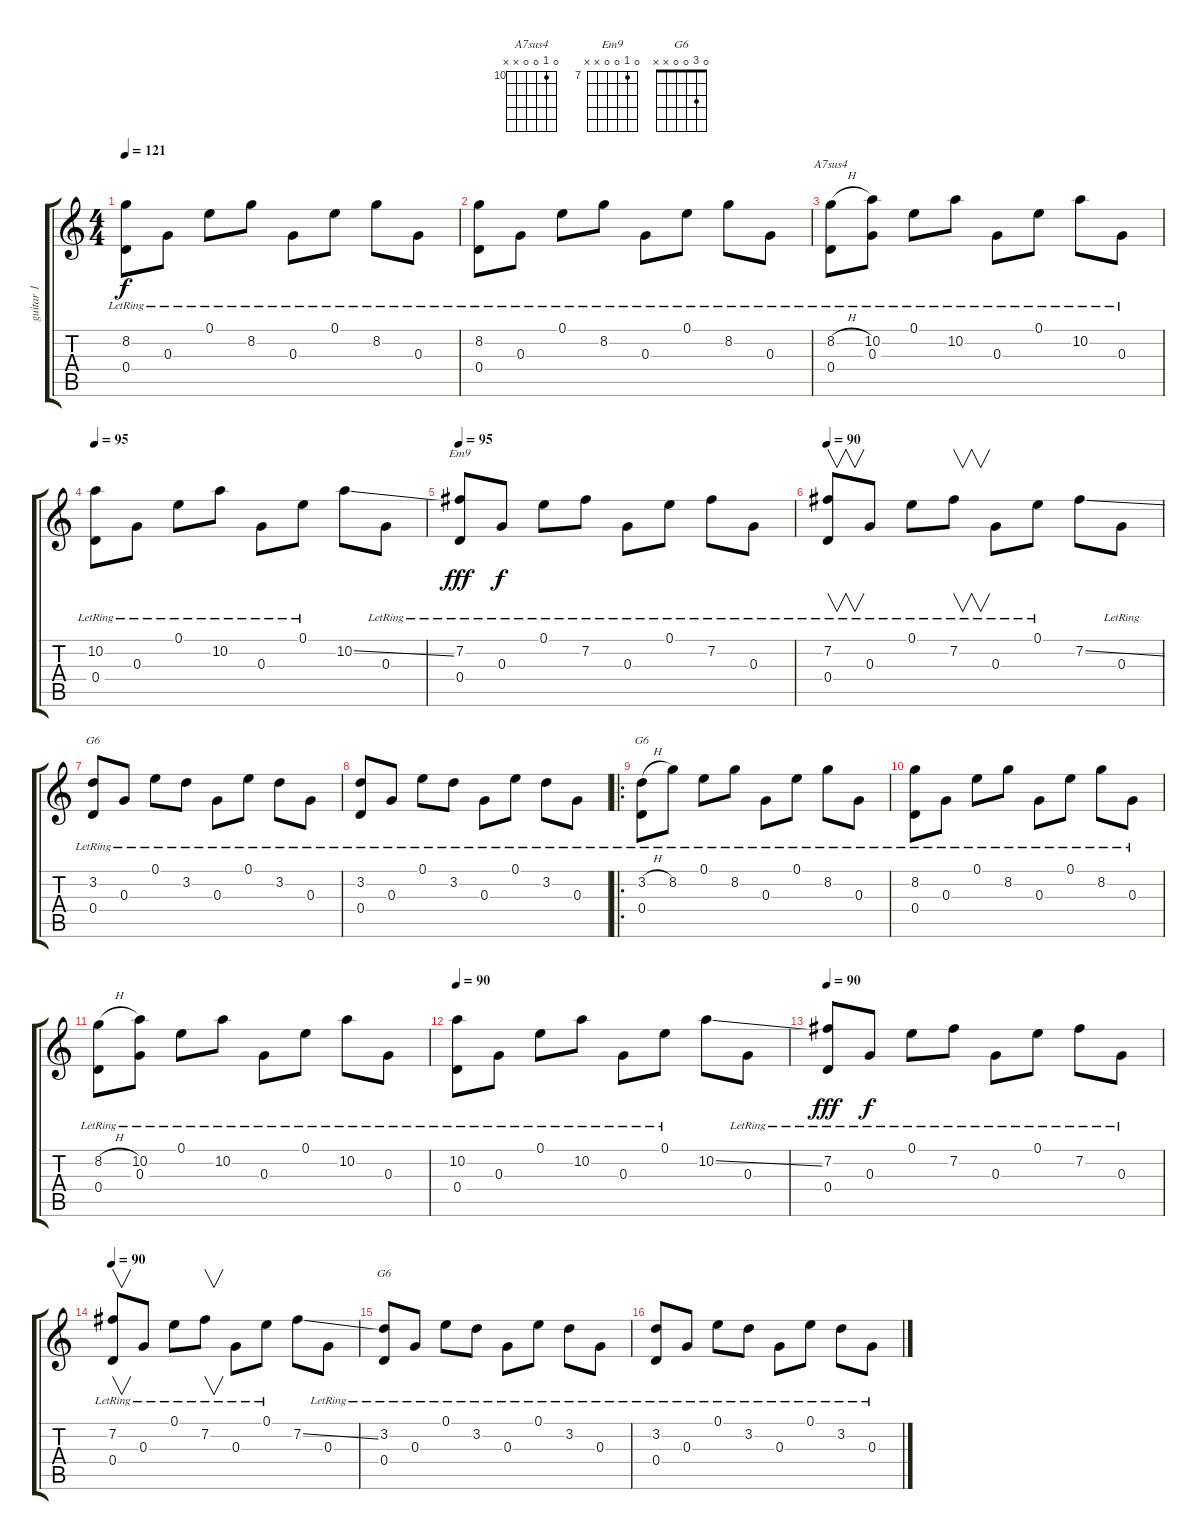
\track ("guitar 1" "guitar 1") {instrument acousticguitarnylon}
\staff {score tabs}
\tuning (E4 B3 G3 D3 A2 E2) {hide}
\chord ("A7sus4" 0 10 0 0 x x) {firstfret 10}
\chord ("Em9" 0 7 0 0 x x) {firstfret 7}
\chord ("G6" 0 3 0 0 x x) {firstfret 3}
\chord ("G6" 0 8 0 0 x x) {firstfret 8}
\chord ("G6" 0 3 0 0 x x)
\ts (4 4)
\tempo 121
\tempo 90
\tempo 121
\clef g2
\ks c
(8.2{lr} 0.4{lr}).8{dy f instrument acousticguitarnylon} 0.3{lr}.8 0.1{lr}.8 8.2{lr}.8 0.3{lr}.8 0.1{lr}.8 8.2{lr}.8 0.3{lr}.8 |
(8.2{lr} 0.4{lr}).8 0.3{lr}.8 0.1{lr}.8 8.2{lr}.8 0.3{lr}.8 0.1{lr}.8 8.2{lr}.8 0.3{lr}.8 |
(8.2{h} 0.4{lr}).8{ch "A7sus4"} (10.2{lr} 0.3{lr}).8 0.1{lr}.8 10.2{lr}.8 0.3{lr}.8 0.1{lr}.8 10.2{lr}.8 0.3{lr}.8 |
\tempo 95
(10.2{lr} 0.4{lr}).8 0.3{lr}.8 0.1{lr}.8 10.2{lr}.8 0.3{lr}.8 0.1{lr}.8 10.2{ss}.8 0.3{lr}.8 |
\tempo 95
(7.2{lr} 0.4{lr}).8{ch "Em9" dy fff} 0.3{lr}.8{dy f} 0.1{lr}.8 7.2{lr}.8 0.3{lr}.8 0.1{lr}.8 7.2{lr}.8 0.3{lr}.8 |
\tempo 90
(7.2{lr} 0.4{lr}).8{v} 0.3{lr}.8 0.1{lr}.8 7.2{lr}.8{v} 0.3{lr}.8 0.1{lr}.8 7.2{ss}.8 0.3{lr}.8 |
(3.2{lr} 0.4{lr}).8{ch "G6"} 0.3{lr}.8 0.1{lr}.8 3.2{lr}.8 0.3{lr}.8 0.1{lr}.8 3.2{lr}.8 0.3{lr}.8 |
(3.2{lr} 0.4{lr}).8 0.3{lr}.8 0.1{lr}.8 3.2{lr}.8 0.3{lr}.8 0.1{lr}.8 3.2{lr}.8 0.3{lr}.8 |
\ro
(3.2{h} 0.4{lr}).8{ch "G6"} 8.2{lr}.8 0.1{lr}.8 8.2{lr}.8 0.3{lr}.8 0.1{lr}.8 8.2{lr}.8 0.3{lr}.8 |
(8.2{lr} 0.4{lr}).8 0.3{lr}.8 0.1{lr}.8 8.2{lr}.8 0.3{lr}.8 0.1{lr}.8 8.2{lr}.8 0.3{lr}.8 |
(8.2{h} 0.4{lr}).8 (10.2{lr} 0.3{lr}).8 0.1{lr}.8 10.2{lr}.8 0.3{lr}.8 0.1{lr}.8 10.2{lr}.8 0.3{lr}.8 |
\tempo 90
(10.2{lr} 0.4{lr}).8 0.3{lr}.8 0.1{lr}.8 10.2{lr}.8 0.3{lr}.8 0.1{lr}.8 10.2{ss}.8 0.3{lr}.8 |
\tempo 90
(7.2{lr} 0.4{lr}).8{dy fff} 0.3{lr}.8{dy f} 0.1{lr}.8 7.2{lr}.8 0.3{lr}.8 0.1{lr}.8 7.2{lr}.8 0.3{lr}.8 |
\tempo 90
(7.2{lr} 0.4{lr}).8{v} 0.3{lr}.8 0.1{lr}.8 7.2{lr}.8{v} 0.3{lr}.8 0.1{lr}.8 7.2{ss}.8 0.3{lr}.8 |
(3.2{lr} 0.4{lr}).8{ch "G6"} 0.3{lr}.8 0.1{lr}.8 3.2{lr}.8 0.3{lr}.8 0.1{lr}.8 3.2{lr}.8 0.3{lr}.8 |
(3.2{lr} 0.4{lr}).8 0.3{lr}.8 0.1{lr}.8 3.2{lr}.8 0.3{lr}.8 0.1{lr}.8 3.2{lr}.8 0.3{lr}.8
